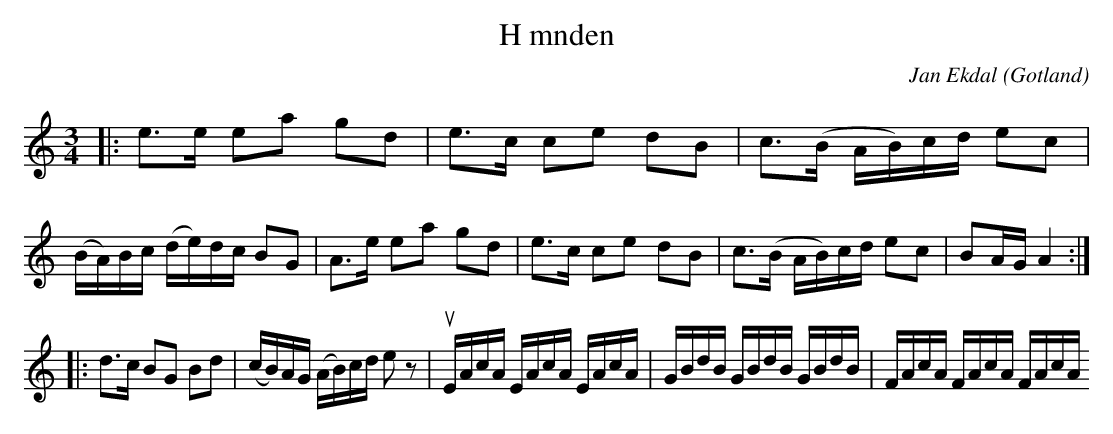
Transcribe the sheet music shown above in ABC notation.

X:1
T:H mnden
O:Gotland
C:Jan Ekdal
M:3/4
L:1/8
K:Am
|: e>e ea gd | e>c ce dB | c>(B A/B/)c/d/ ec | (B/A/)B/c/ (d/e/)d/c/ BG | A>e ea gd | e>c ce dB | c>(B A/B/)c/d/ ec | BA/G/ A2:|
|:d>c BG Bd | (c/B/)A/G/ (A/B/)c/d/ ez | uE/A/c/A/ E/A/c/A/ E/A/c/A/ | G/B/d/B/ G/B/d/B/ G/B/d/B/ | F/A/c/A/ F/A/c/A/ F/A/c/A/
